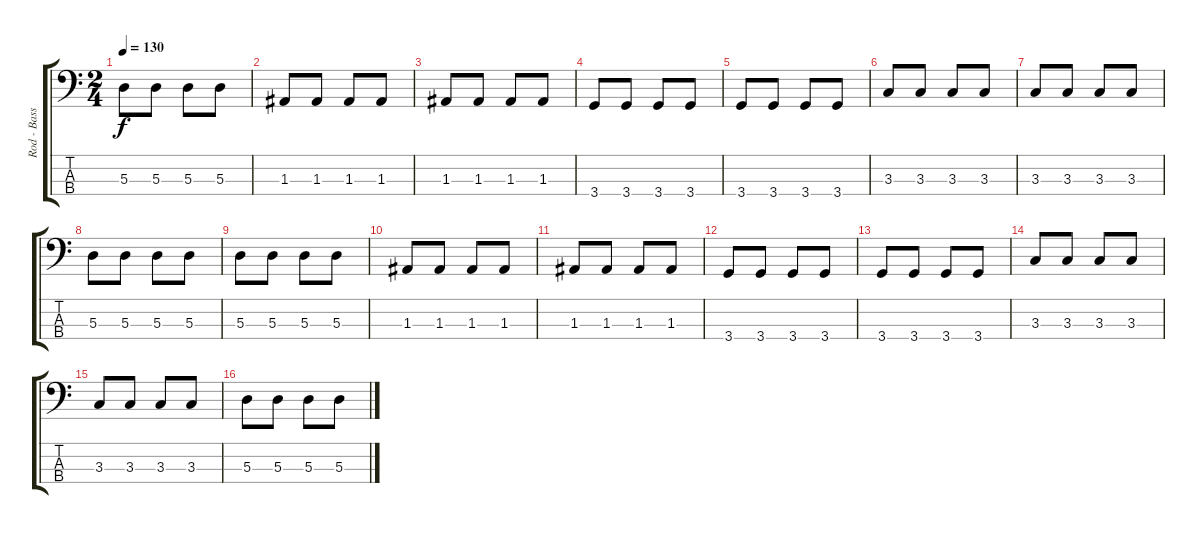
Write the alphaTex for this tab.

\track ("Rod - Bass" "Rod - Bass") {instrument electricbassfinger}
\staff {score tabs}
\tuning (G2 D2 A1 E1) {hide}
\ts (2 4)
\tempo 130
\clef f4
\ks c
5.3.8{dy f} 5.3.8 5.3.8 5.3.8 |
1.3.8 1.3.8 1.3.8 1.3.8 |
1.3.8 1.3.8 1.3.8 1.3.8 |
3.4.8 3.4.8 3.4.8 3.4.8 |
3.4.8 3.4.8 3.4.8 3.4.8 |
3.3.8 3.3.8 3.3.8 3.3.8 |
3.3.8 3.3.8 3.3.8 3.3.8 |
5.3.8 5.3.8 5.3.8 5.3.8 |
5.3.8 5.3.8 5.3.8 5.3.8 |
1.3.8 1.3.8 1.3.8 1.3.8 |
1.3.8 1.3.8 1.3.8 1.3.8 |
3.4.8 3.4.8 3.4.8 3.4.8 |
3.4.8 3.4.8 3.4.8 3.4.8 |
3.3.8 3.3.8 3.3.8 3.3.8 |
3.3.8 3.3.8 3.3.8 3.3.8 |
5.3.8 5.3.8 5.3.8 5.3.8
